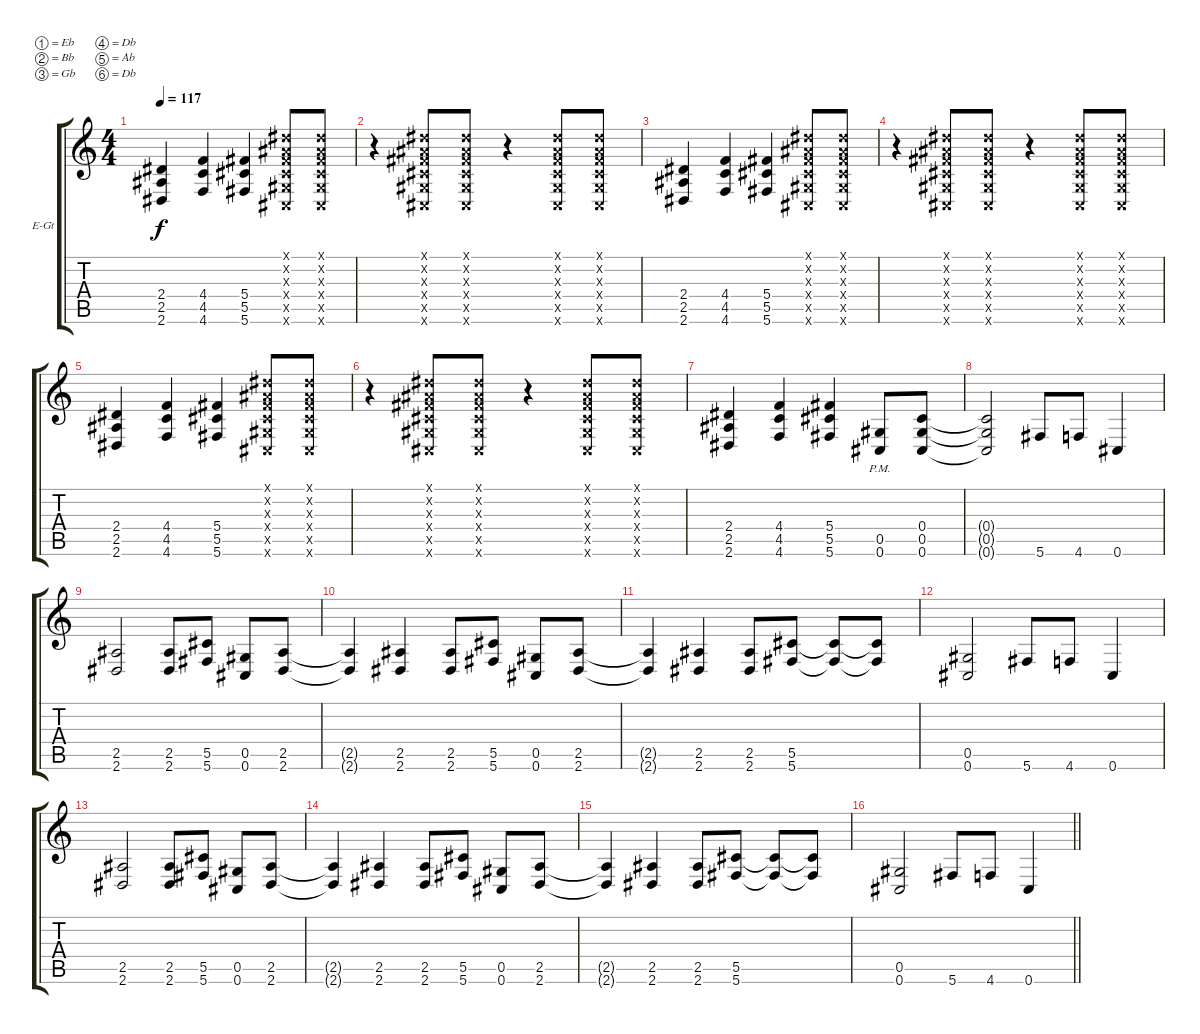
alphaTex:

\bracketExtendMode groupsimilarinstruments
\firstSystemTrackNameOrientation horizontal
\otherSystemsTrackNameOrientation horizontal
\track ("Rhythm" "E-Gt") {instrument distortionguitar}
\staff {score tabs}
\tuning (Eb4 Bb3 Gb3 Db3 Ab2 Db2)
\ts (4 4)
\tempo 117
\clef g2
\ks c
(2.4 2.5 2.6).4{dy f} (4.4 4.5 4.6).4 (5.4 5.5 5.6).4 (0.1{x} 0.2{x} 0.3{x} 0.4{x} 0.5{x} 0.6{x}).8 (0.1{x} 0.2{x} 0.3{x} 0.4{x} 0.5{x} 0.6{x}).8 |
r.4 (0.1{x} 0.2{x} 0.3{x} 0.4{x} 0.5{x} 0.6{x}).8 (0.1{x} 0.2{x} 0.3{x} 0.4{x} 0.5{x} 0.6{x}).8 r.4 (0.1{x} 0.2{x} 0.3{x} 0.4{x} 0.5{x} 0.6{x}).8 (0.1{x} 0.2{x} 0.3{x} 0.4{x} 0.5{x} 0.6{x}).8 |
(2.4 2.5 2.6).4 (4.4 4.5 4.6).4 (5.4 5.5 5.6).4 (0.1{x} 0.2{x} 0.3{x} 0.4{x} 0.5{x} 0.6{x}).8 (0.1{x} 0.2{x} 0.3{x} 0.4{x} 0.5{x} 0.6{x}).8 |
r.4 (0.1{x} 0.2{x} 0.3{x} 0.4{x} 0.5{x} 0.6{x}).8 (0.1{x} 0.2{x} 0.3{x} 0.4{x} 0.5{x} 0.6{x}).8 r.4 (0.1{x} 0.2{x} 0.3{x} 0.4{x} 0.5{x} 0.6{x}).8 (0.1{x} 0.2{x} 0.3{x} 0.4{x} 0.5{x} 0.6{x}).8 |
(2.4 2.5 2.6).4 (4.4 4.5 4.6).4 (5.4 5.5 5.6).4 (0.1{x} 0.2{x} 0.3{x} 0.4{x} 0.5{x} 0.6{x}).8 (0.1{x} 0.2{x} 0.3{x} 0.4{x} 0.5{x} 0.6{x}).8 |
r.4 (0.1{x} 0.2{x} 0.3{x} 0.4{x} 0.5{x} 0.6{x}).8 (0.1{x} 0.2{x} 0.3{x} 0.4{x} 0.5{x} 0.6{x}).8 r.4 (0.1{x} 0.2{x} 0.3{x} 0.4{x} 0.5{x} 0.6{x}).8 (0.1{x} 0.2{x} 0.3{x} 0.4{x} 0.5{x} 0.6{x}).8 |
(2.4 2.5 2.6).4 (4.4 4.5 4.6).4 (5.4 5.5 5.6).4 (0.5{pm} 0.6{pm}).8 (0.4 0.5 0.6).8 |
(0.4{t} 0.5{t} 0.6{t}).2 5.6.8 4.6.8 0.6.4 |
(2.5 2.6).2 (2.5 2.6).8 (5.5 5.6).8 (0.5 0.6).8 (2.5 2.6).8 |
(2.5{t} 2.6{t}).4 (2.5 2.6).4 (2.5 2.6).8 (5.5 5.6).8 (0.5 0.6).8 (2.5 2.6).8 |
(2.5{t} 2.6{t}).4 (2.5 2.6).4 (2.5 2.6).8 (5.5 5.6).8 (5.5{t} 5.6{t}).8 (5.5{t} 5.6{t}).8 |
(0.5 0.6).2 5.6.8 4.6.8 0.6.4 |
(2.5 2.6).2 (2.5 2.6).8 (5.5 5.6).8 (0.5 0.6).8 (2.5 2.6).8 |
(2.5{t} 2.6{t}).4 (2.5 2.6).4 (2.5 2.6).8 (5.5 5.6).8 (0.5 0.6).8 (2.5 2.6).8 |
(2.5{t} 2.6{t}).4 (2.5 2.6).4 (2.5 2.6).8 (5.5 5.6).8 (5.5{t} 5.6{t}).8 (5.5{t} 5.6{t}).8 |
\barLineRight lightlight
(0.5 0.6).2 5.6.8 4.6.8 0.6.4
